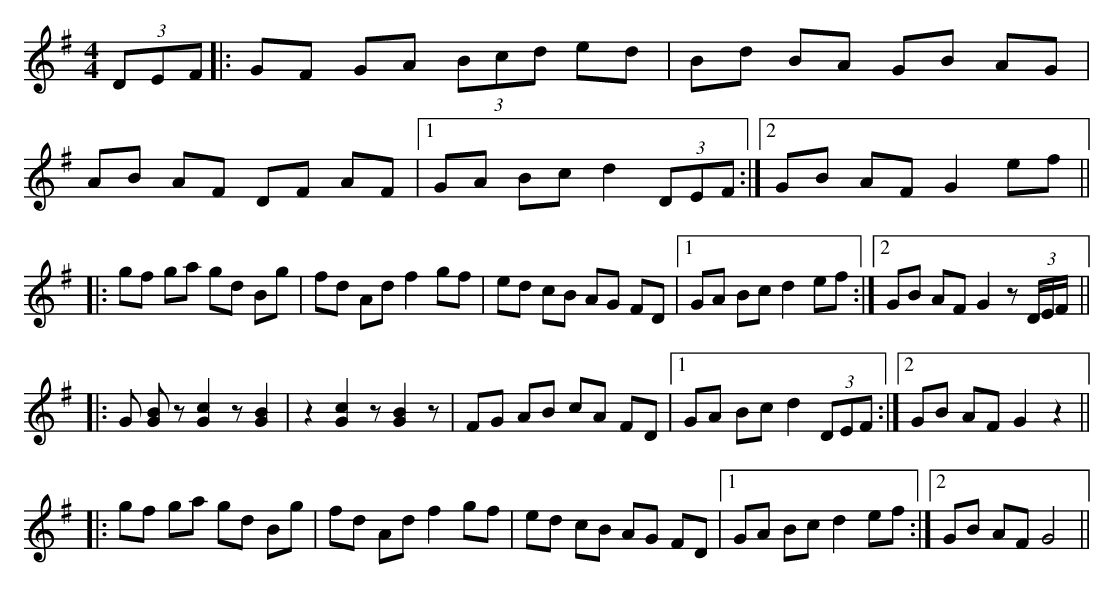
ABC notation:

X:1
M:4/4
K:G
(3DEF|:GF GA (3Bcd ed|Bd BA GB AG|
AB AF DF AF|1 GA Bc d2 (3DEF:|2 GB AF G2 ef||
|:gf ga gd Bg|fd Ad f2 gf|ed cB AG FD|1 GA Bc d2 ef:|2 GB AF G2 z (3D/E/F/||
|:G [BG] z [c2G2] z [B2G2]|z2 [c2G2] z [B2G2] z|FG AB cA FD|1 GA Bc d2 (3DEF:|2 GB AFG2 z2||
|:gf ga gd Bg|fd Ad f2 gf|ed cB AG FD|1 GA Bc d2 ef:|2 GB AF G4||
